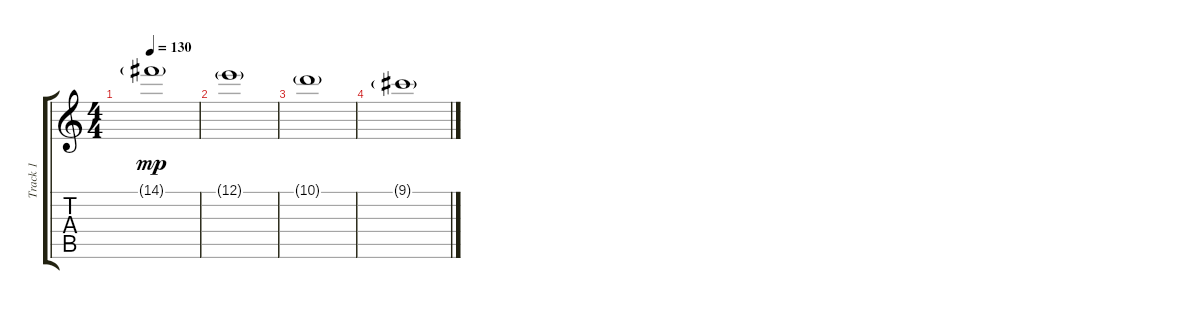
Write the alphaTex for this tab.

\track ("Track 1" "Track 1") {instrument overdrivenguitar}
\staff {score tabs}
\tuning (E4 B3 G3 D3 A2 E2) {hide}
\ts (4 4)
\tempo 130
\clef g2
\ks c
14.1{g}.1{dy mp} |
12.1{g}.1 |
10.1{g}.1 |
9.1{g}.1
